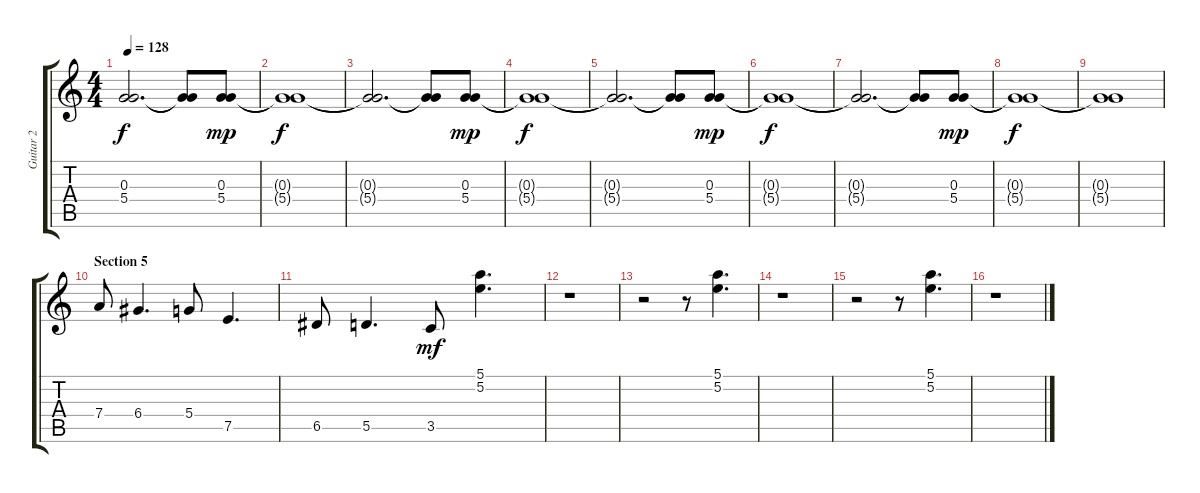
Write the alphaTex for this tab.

\track ("Guitar 2" "Guitar 2") {instrument overdrivenguitar}
\staff {score tabs}
\tuning (E4 B3 G3 D3 A2 E2) {hide}
\ts (4 4)
\tempo 128
\clef g2
\ks c
(0.3{t} 5.4{t}).2{d dy f} (0.3{t} 5.4{t}).8 (0.3 5.4).8{dy mp} |
(0.3{t} 5.4{t}).1{dy f} |
(0.3{t} 5.4{t}).2{d} (0.3{t} 5.4{t}).8 (0.3 5.4).8{dy mp} |
(0.3{t} 5.4{t}).1{dy f} |
(0.3{t} 5.4{t}).2{d} (0.3{t} 5.4{t}).8 (0.3 5.4).8{dy mp} |
(0.3{t} 5.4{t}).1{dy f} |
(0.3{t} 5.4{t}).2{d} (0.3{t} 5.4{t}).8 (0.3 5.4).8{dy mp} |
(0.3{t} 5.4{t}).1{dy f} |
(0.3{t} 5.4{t}).1 |
\section ("" "Section 5")
7.4.8 6.4.4{d} 5.4.8 7.5.4{d} |
6.5.8 5.5.4{d} 3.5.8{dy mf} (5.1 5.2).4{d} |
r.1 |
r.2 r.8 (5.1 5.2).4{d} |
r.1 |
r.2 r.8 (5.1 5.2).4{d} |
r.1
